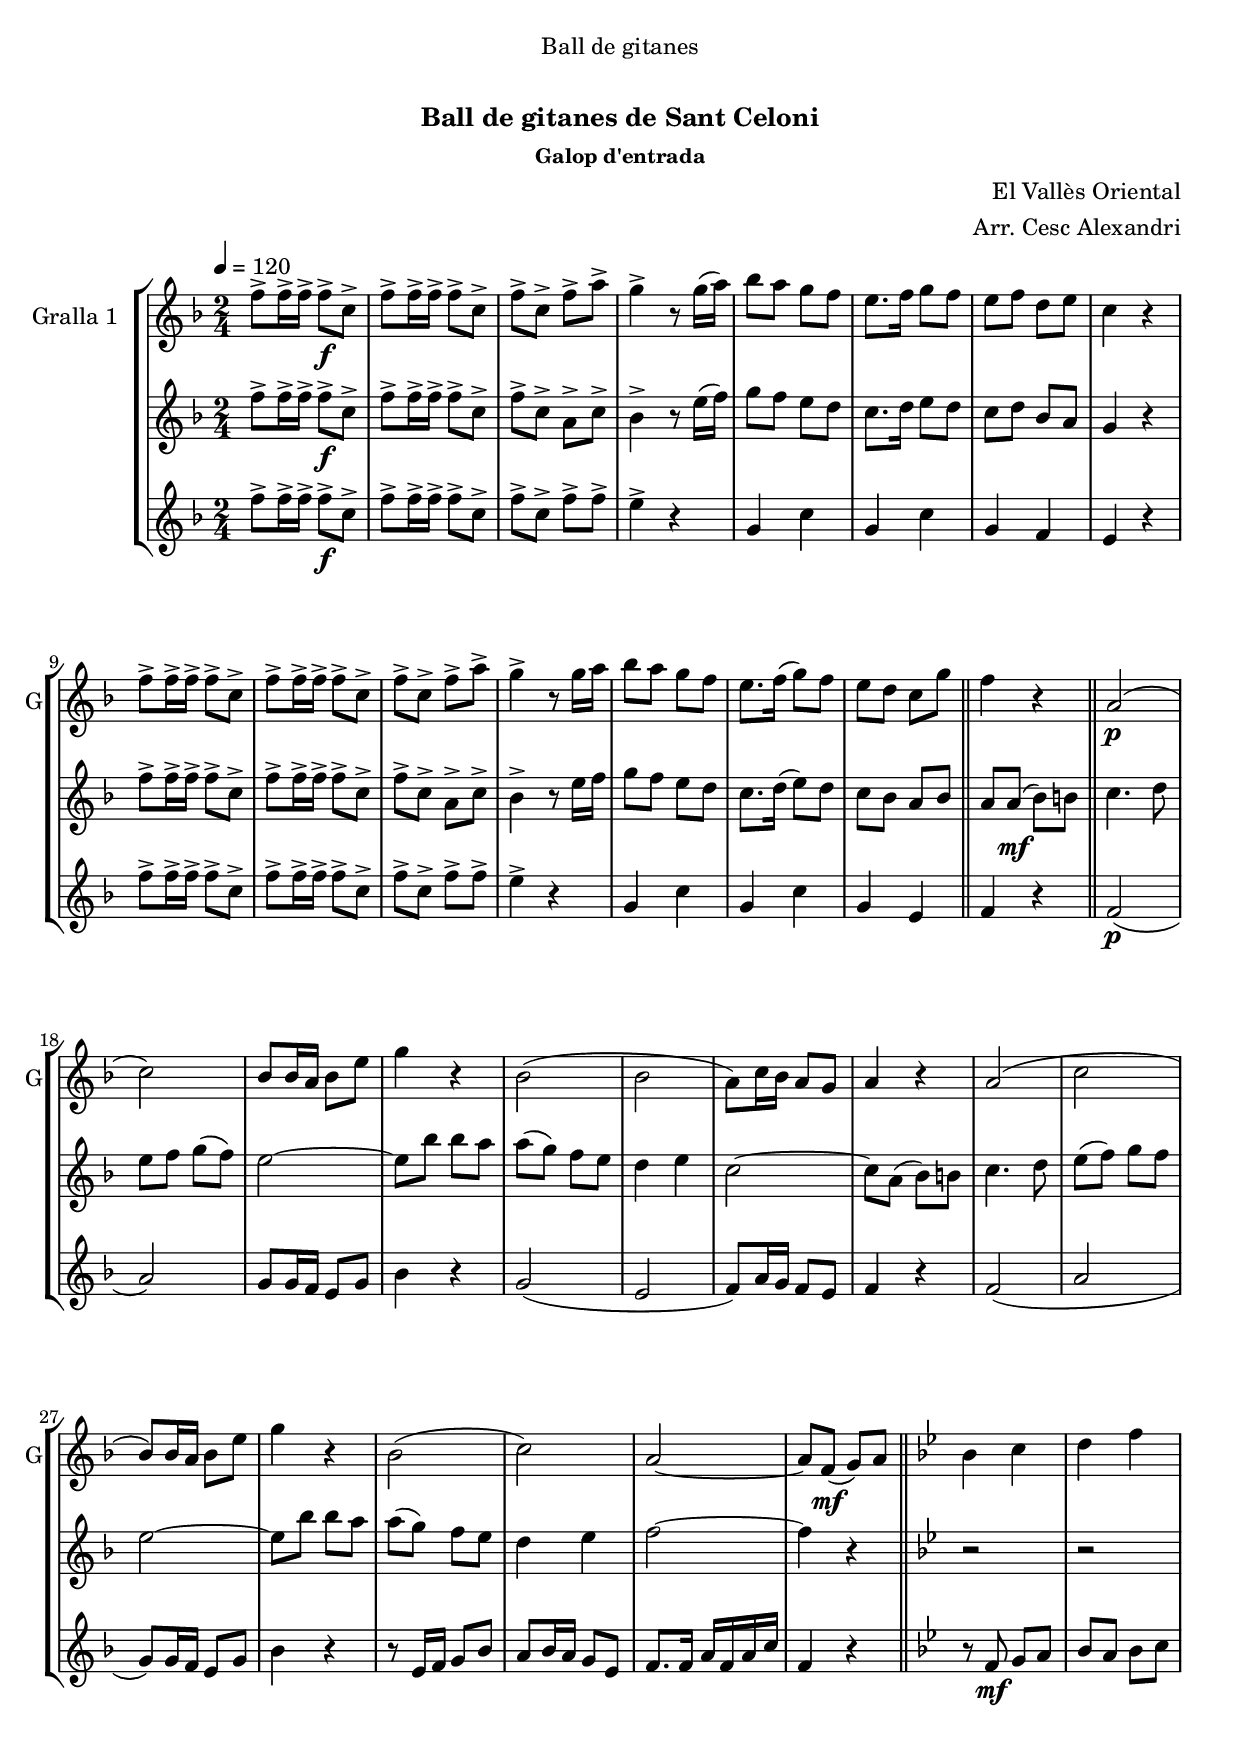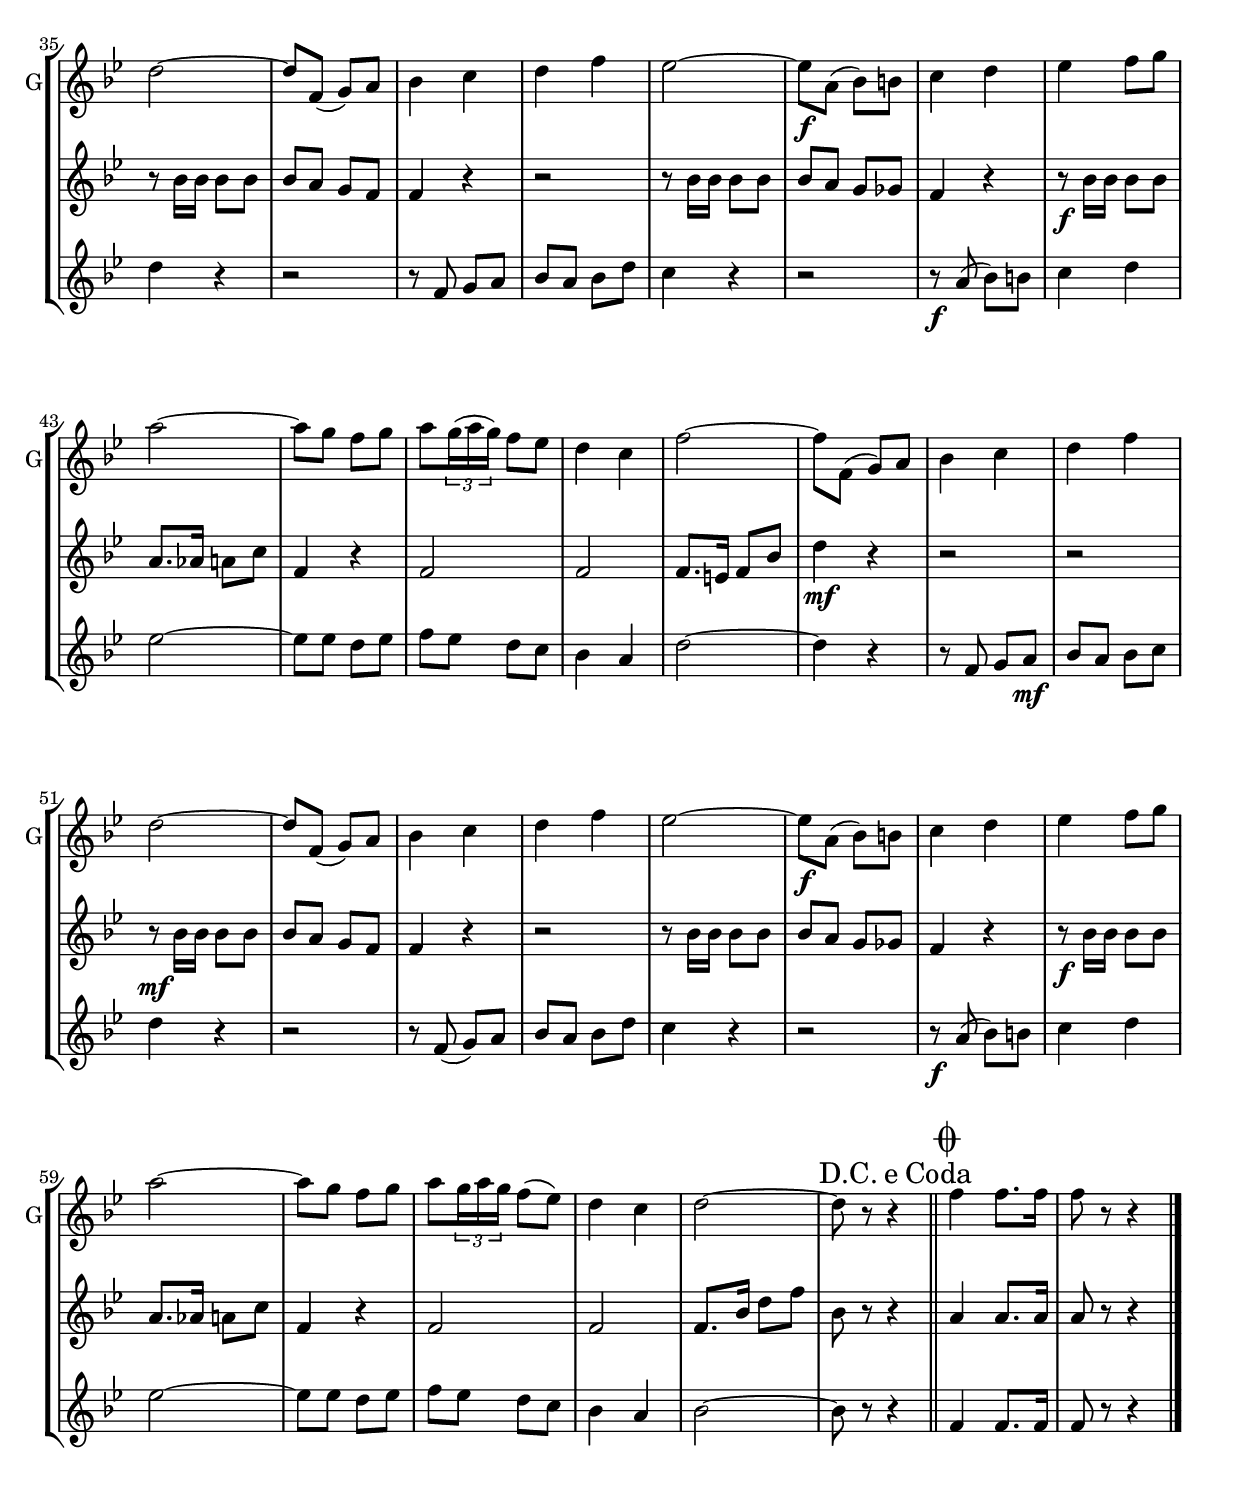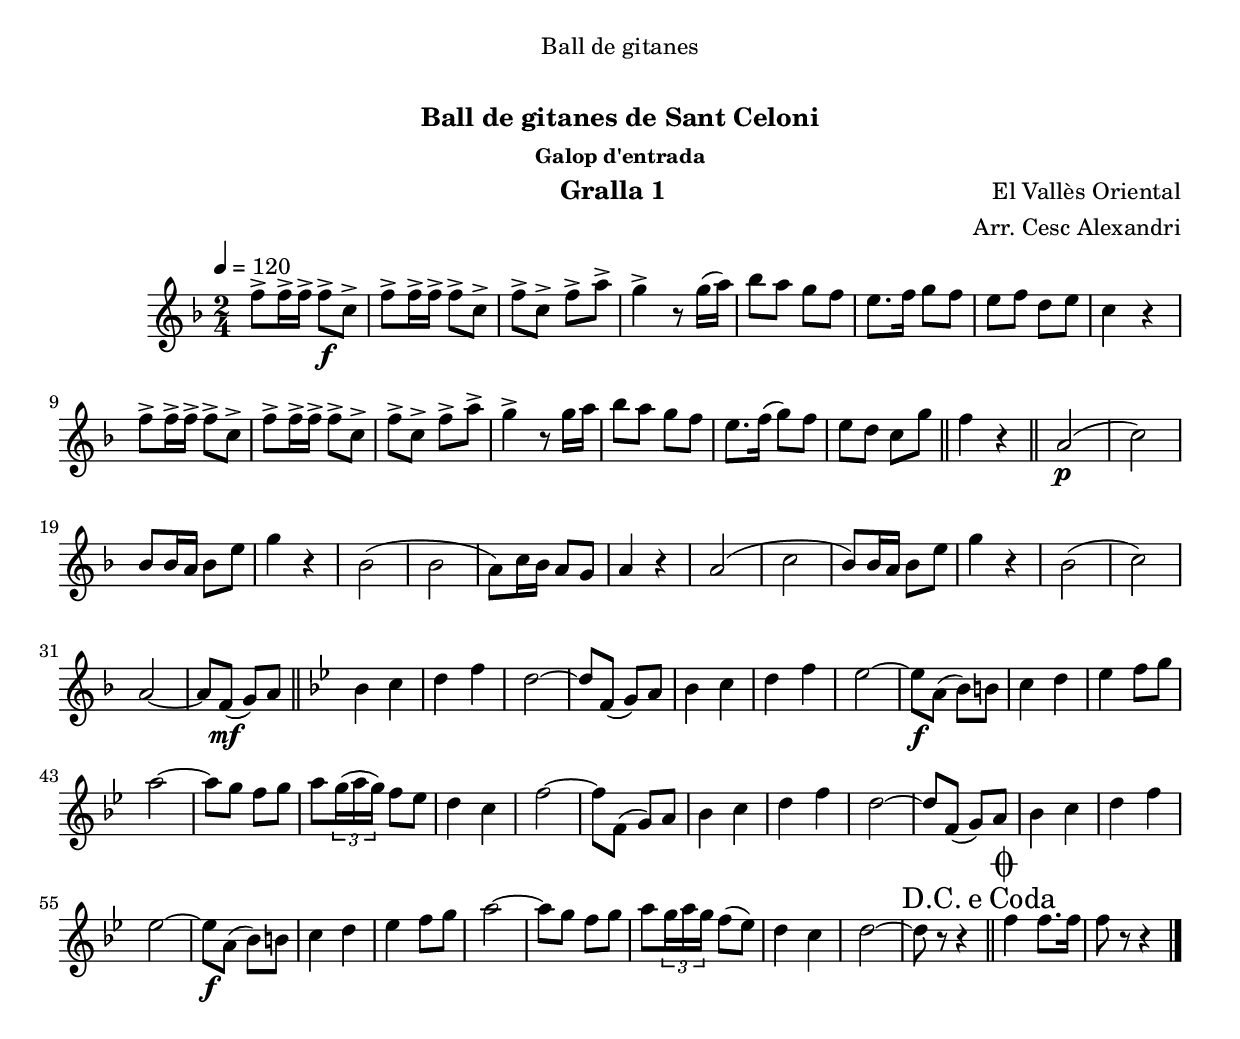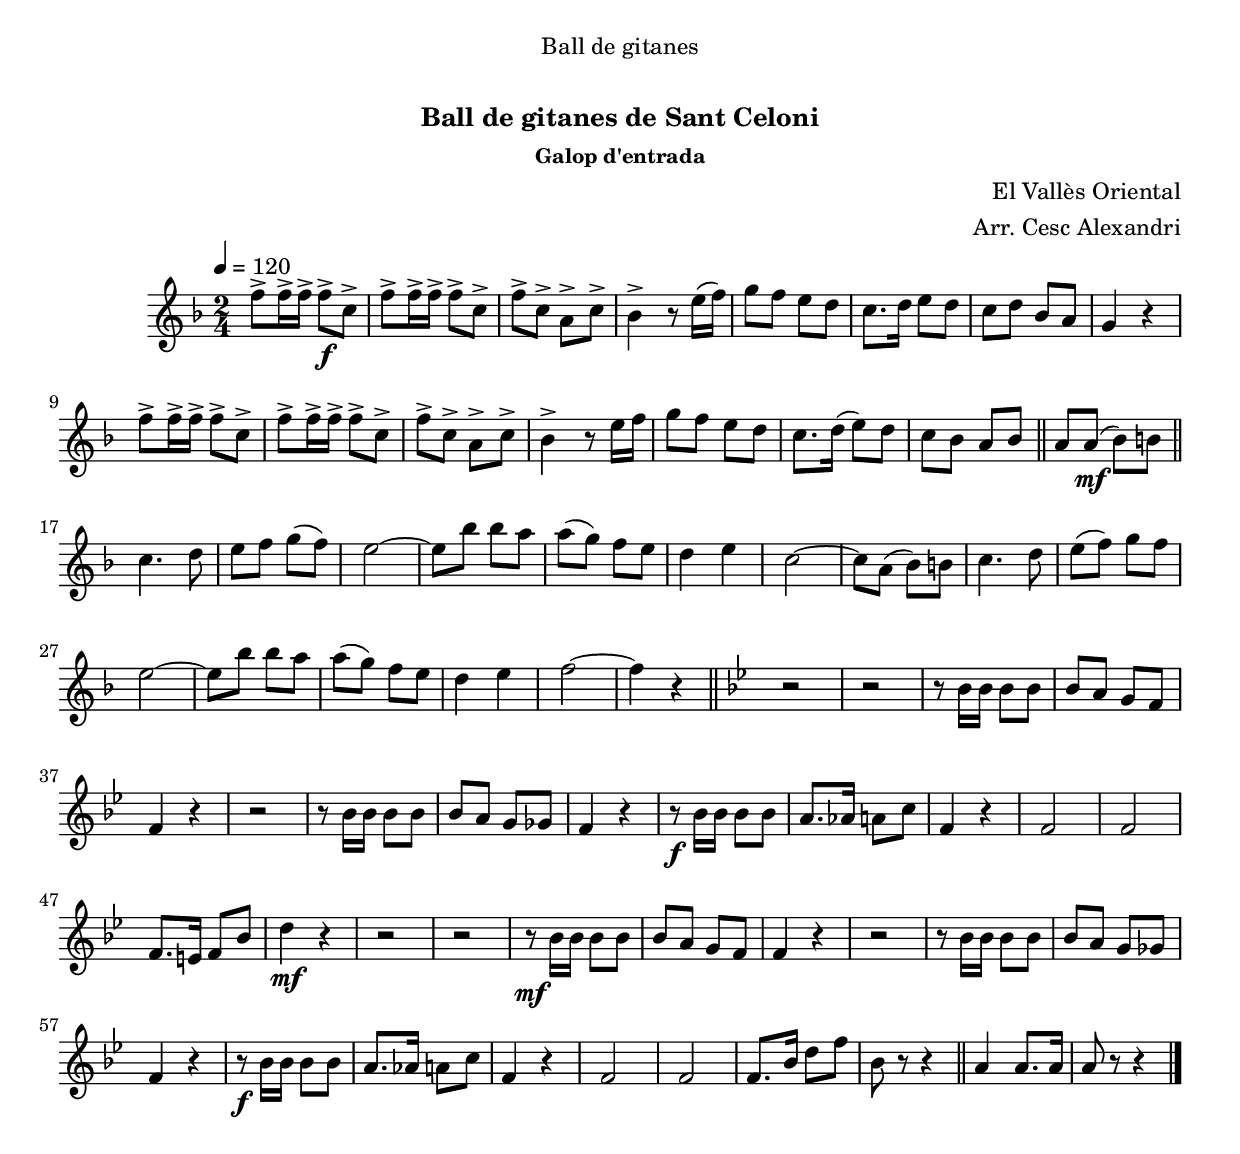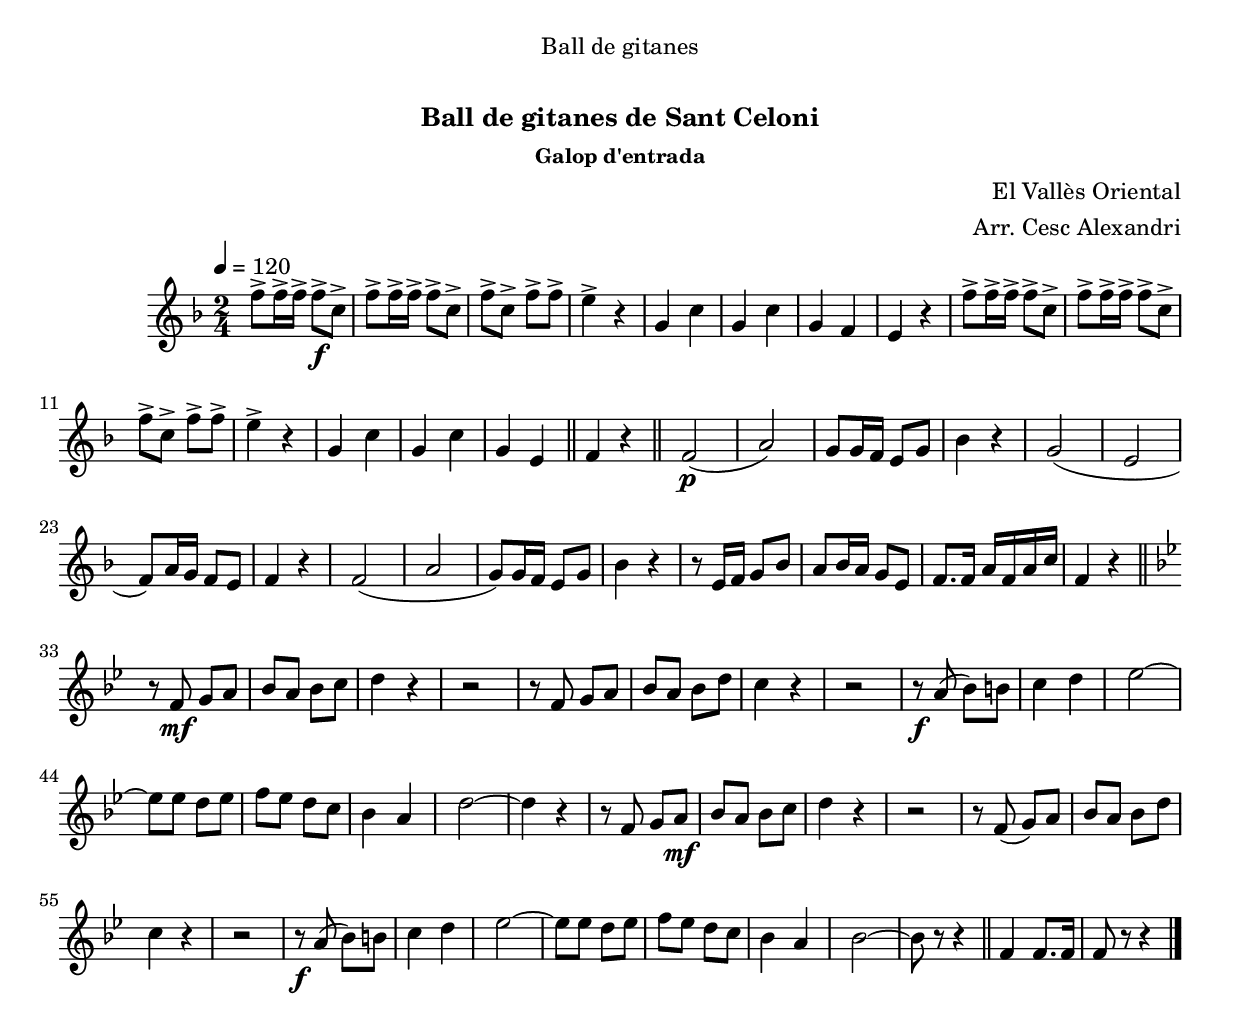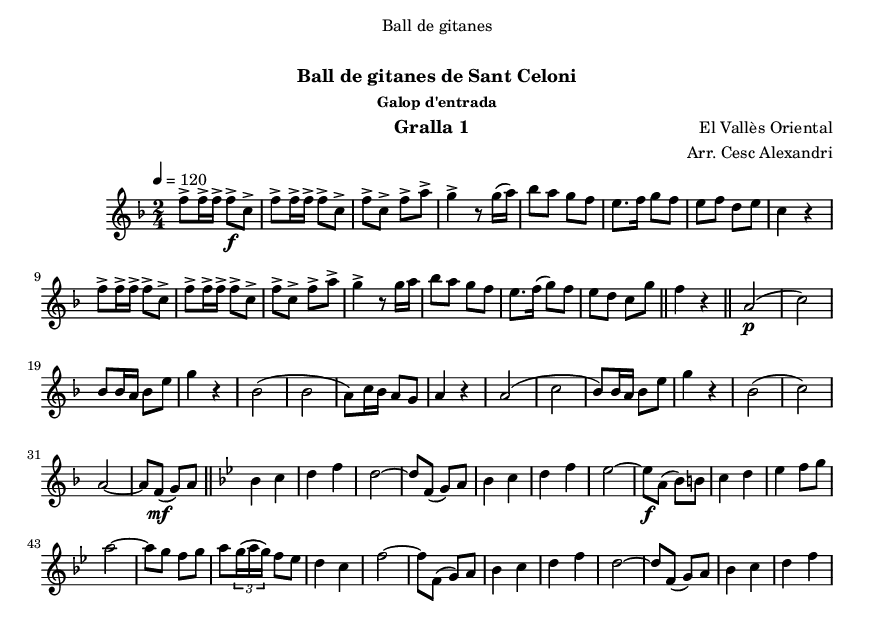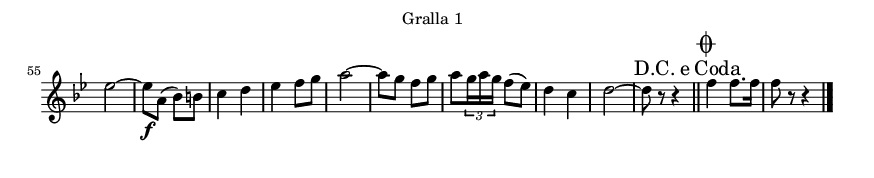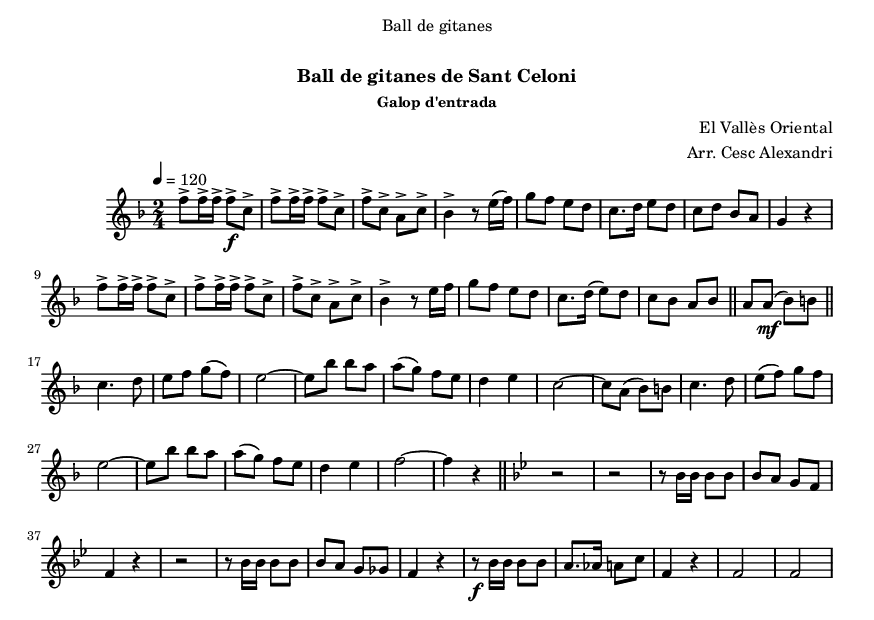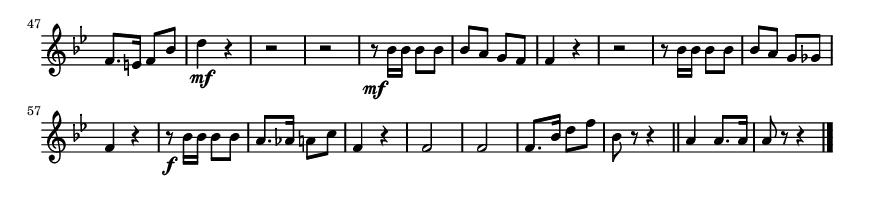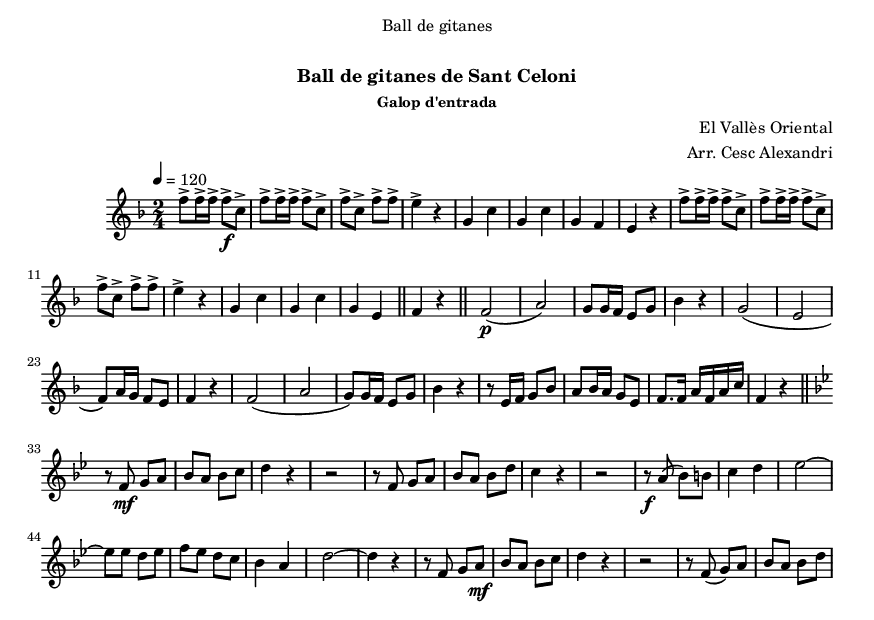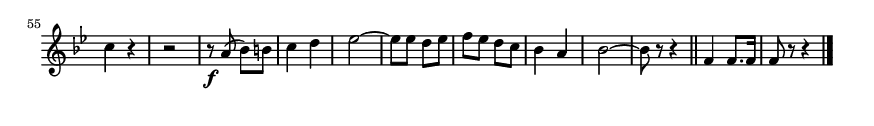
\version "2.16.0"

\header {
  dedication="Ball de gitanes"
  title="  "
  subtitle="Ball de gitanes de Sant Celoni"
  subsubtitle="Galop d'entrada"
  poet=""
  meter=""
  piece=""
  composer="El Vallès Oriental"
  arranger="Arr. Cesc Alexandri"
  opus=""
  instrument=""
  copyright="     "
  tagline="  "
}

liniaroAa =
\relative f''
{
  \tempo 4=120
  \clef treble
  \key f \major
  \time 2/4
  f8-> f16-> f-> f8-> \f c->  |
  f8-> f16-> f-> f8-> c->  |
  f8-> c-> f-> a->  |
  g4-> r8 g16 ( a )  |
  %05
  bes8 a g f  |
  e8. f16 g8 f   |
  e8 f d e  |
  c4 r  |
  f8-> f16-> f-> f8-> c->  |
  %10
  f8-> f16-> f-> f8-> c->  |
  f8-> c-> f-> a->  |
  g4-> r8 g16 a   |
  bes8 a g f  |
  e8. f16 ( g8 ) f  |
  %15
   e8 d c g'  \bar "||"
  f4 r  \bar "||"
  a,2 \p (  |
  c2 )  |
  bes8 bes16 a bes8 e  |
  %20
  g4 r  |
  bes,2 (  |
  bes2  |
  a8 ) c16 bes a8 g  |
  a4 r  |
  %25
  a2 (  |
  c2  |
  bes8 ) bes16 a bes8 e  |
  g4 r  |
  bes,2 (  |
  %30
  c2 )  |
  a2 ~  |
  a8 f \mf ( g ) a  \bar "||"
  \key bes \major   bes4 c  |
  d4 f  |
  %35
  d2 ~  |
  d8 f, ( g ) a  |
  bes4 c  |
  d4 f  |
  ees2 ~  |
  %40
  ees8 \f a, ( bes ) b  |
  c4 d  |
  ees4 f8 g  |
  a2 ~  |
  a8 g f g  |
  %45
  a8 \times 2/3 { g16 ( a g ) } f8 ees  |
  d4 c  |
  f2 ~  |
  f8 f, ( g ) a  |
  bes4 c  |
  %50
  d4 f  |
  d2 ~  |
  d8 f, ( g ) a  |
  bes4 c  |
  d4 f  |
  %55
  ees2 ~  |
  ees8 \f a, ( bes ) b  |
  c4 d  |
  ees4 f8 g  |
  a2 ~  |
  %60
  a8 g f g  |
  a8 \times 2/3 { g16 a g } f8 ( ees )  |
  d4 c  |
  d2 ~  |
  \mark \markup {D.C. e Coda} d8 r r4  \bar "||"
  %65
  \mark \markup {\musicglyph #"scripts.coda"} f4 f8. f16  |
  f8 r r4  \bar "|."
}

liniaroAb =
\relative f''
{
  \tempo 4=120
  \clef treble
  \key f \major
  \time 2/4
  f8-> f16-> f-> f8-> \f c->  |
  f8-> f16-> f-> f8-> c->  |
  f8-> c-> a-> c->  |
  bes4-> r8 e16 ( f )  |
  %05
  g8 f e d  |
  c8. d16 e8 d   |
  c8 d bes a  |
  g4 r  |
  f'8-> f16-> f-> f8-> c->  |
  %10
  f8-> f16-> f-> f8-> c->  |
  f8-> c-> a-> c->  |
  bes4-> r8 e16 f   |
  g8 f e d  |
  c8. d16 ( e8 ) d  |
  %15
  c8 bes a bes  \bar "||"
  a8 a \mf ( bes ) b  \bar "||"
  c4. d8  |
  e8 f g ( f )  |
  e2 ~  |
  %20
  e8 bes' bes a  |
  a8 ( g ) f e  |
  d4 e  |
  c2 ~  |
  c8 a ( bes ) b  |
  %25
  c4. d8  |
  e8 ( f ) g f  |
  e2 ~  |
  e8 bes' bes a  |
  a8 ( g ) f e  |
  %30
  d4 e  |
  f2 ~  |
  f4 r  \bar "||"
  \key bes \major   r2  |
  r2  |
  %35
  r8 bes,16 bes bes8 bes  |
  bes8 a g f  |
  f4 r  |
  r2  |
  r8 bes16 bes bes8 bes  |
  %40
  bes8 a g ges  |
  f4 r  |
  r8 \f bes16 bes bes8 bes  |
  a8. aes16 a8 c  |
  f,4 r  |
  %45
  f2  |
  f2  |
  f8. e16 f8 bes  |
  d4 \mf r  |
  r2  |
  %50
  r2  |
  r8 \mf bes16 bes bes8 bes  |
  bes8 a g f  |
  f4 r  |
  r2  |
  %55
  r8 bes16 bes bes8 bes  |
  bes8 a g ges  |
  f4 r  |
  r8 \f bes16 bes bes8 bes  |
  a8. aes16 a8 c  |
  %60
  f,4 r  |
  f2  |
  f2  |
  f8. bes16 d8 f  |
  bes,8 r r4  \bar "||"
  %65
  a4 a8. a16  |
  a8 r r4  \bar "|."
}

liniaroAc =
\relative f''
{
  \tempo 4=120
  \clef treble
  \key f \major
  \time 2/4
  f8-> f16-> f-> f8-> \f c->  |
  f8-> f16-> f-> f8-> c->  |
  f8-> c-> f-> f->  |
  e4-> r  |
  %05
  g,4 c  |
  g4 c  |
  g4 f  |
  e4 r  |
  f'8-> f16-> f-> f8-> c->  |
  %10
  f8-> f16-> f-> f8-> c->  |
  f8-> c-> f-> f->  |
  e4-> r  |
  g,4 c  |
  g4 c  |
  %15
  g4 e  \bar "||"
  f4 r  \bar "||"
  f2 \p (  |
  a2 )  |
  g8 g16 f e8 g  |
  %20
  bes4 r  |
  g2 (  |
  e2  |
  f8 ) a16 g f8 e  |
  f4 r  |
  %25
  f2 (  |
  a2  |
  g8 ) g16 f e8 g  |
  bes4 r  |
  r8 e,16 f g8 bes  |
  %30
  a8 bes16 a g8 e  |
  f8. f16 a f a c  |
  f,4 r  \bar "||"
  \key bes \major   r8 f \mf g a   |
  bes8 a bes c  |
  %35
  d4 r  |
  r2  |
  r8 f, g a   |
  bes8 a bes d  |
  c4 r  |
  %40
  r2  |
  r8 \f a ( bes ) b  |
  c4 d  |
  ees2 ~  |
  ees8 ees d ees  |
  %45
  f8 ees d c  |
  bes4 a  |
  d2 ~  |
  d4 r  |
  r8 f, g a \mf   |
  %50
  bes8 a bes c  |
  d4 r  |
  r2  |
  r8 f, ( g ) a  |
  bes8 a bes d  |
  %55
  c4 r  |
  r2  |
  r8 \f a ( bes ) b  |
  c4 d  |
  ees2 ~  |
  %60
  ees8 ees d ees  |
  f8 ees d c  |
  bes4 a  |
  bes2 ~  |
  bes8 r r4  \bar "||"
  %65
  f4 f8. f16  |
  f8 r r4  \bar "|."
}

\book {

\paper {
  print-page-number = false
}

\bookpart {
  \score {
    \new StaffGroup {
      \override Score.RehearsalMark #'self-alignment-X = #LEFT
      <<
        \new Staff \with {instrumentName = #"Gralla 1  " shortInstrumentName = #"G"} \liniaroAa
        \new Staff \with {instrumentName = #"" shortInstrumentName = #" "} \liniaroAb
        \new Staff \with {instrumentName = #"" shortInstrumentName = #" "} \liniaroAc
      >>
    }
    \layout {}
  }\score { \unfoldRepeats
    \new StaffGroup {
      \override Score.RehearsalMark #'self-alignment-X = #LEFT
      <<
        \new Staff \with {instrumentName = #"Gralla 1  " shortInstrumentName = #"G"} \liniaroAa
        \new Staff \with {instrumentName = #"" shortInstrumentName = #" "} \liniaroAb
        \new Staff \with {instrumentName = #"" shortInstrumentName = #" "} \liniaroAc
      >>
    }
    \midi {}
  }
}

\bookpart {
  \header {instrument="Gralla 1  "}
  \score {
    \new StaffGroup {
      \override Score.RehearsalMark #'self-alignment-X = #LEFT
      <<
        \new Staff \liniaroAa
      >>
    }
    \layout {}
  }\score { \unfoldRepeats
    \new StaffGroup {
      \override Score.RehearsalMark #'self-alignment-X = #LEFT
      <<
        \new Staff \liniaroAa
      >>
    }
    \midi {}
  }
}

\bookpart {
  \header {instrument=""}
  \score {
    \new StaffGroup {
      \override Score.RehearsalMark #'self-alignment-X = #LEFT
      <<
        \new Staff \liniaroAb
      >>
    }
    \layout {}
  }\score { \unfoldRepeats
    \new StaffGroup {
      \override Score.RehearsalMark #'self-alignment-X = #LEFT
      <<
        \new Staff \liniaroAb
      >>
    }
    \midi {}
  }
}

\bookpart {
  \header {instrument=""}
  \score {
    \new StaffGroup {
      \override Score.RehearsalMark #'self-alignment-X = #LEFT
      <<
        \new Staff \liniaroAc
      >>
    }
    \layout {}
  }\score { \unfoldRepeats
    \new StaffGroup {
      \override Score.RehearsalMark #'self-alignment-X = #LEFT
      <<
        \new Staff \liniaroAc
      >>
    }
    \midi {}
  }
}

}

\book {

\paper {
  print-page-number = false
  #(set-paper-size "a6landscape")
  #(layout-set-staff-size 14)
}

\bookpart {
  \header {instrument="Gralla 1  "}
  \score {
    \new StaffGroup {
      \override Score.RehearsalMark #'self-alignment-X = #LEFT
      <<
        \new Staff \liniaroAa
      >>
    }
    \layout {}
  }
}

\bookpart {
  \header {instrument=""}
  \score {
    \new StaffGroup {
      \override Score.RehearsalMark #'self-alignment-X = #LEFT
      <<
        \new Staff \liniaroAb
      >>
    }
    \layout {}
  }
}

\bookpart {
  \header {instrument=""}
  \score {
    \new StaffGroup {
      \override Score.RehearsalMark #'self-alignment-X = #LEFT
      <<
        \new Staff \liniaroAc
      >>
    }
    \layout {}
  }
}

}

